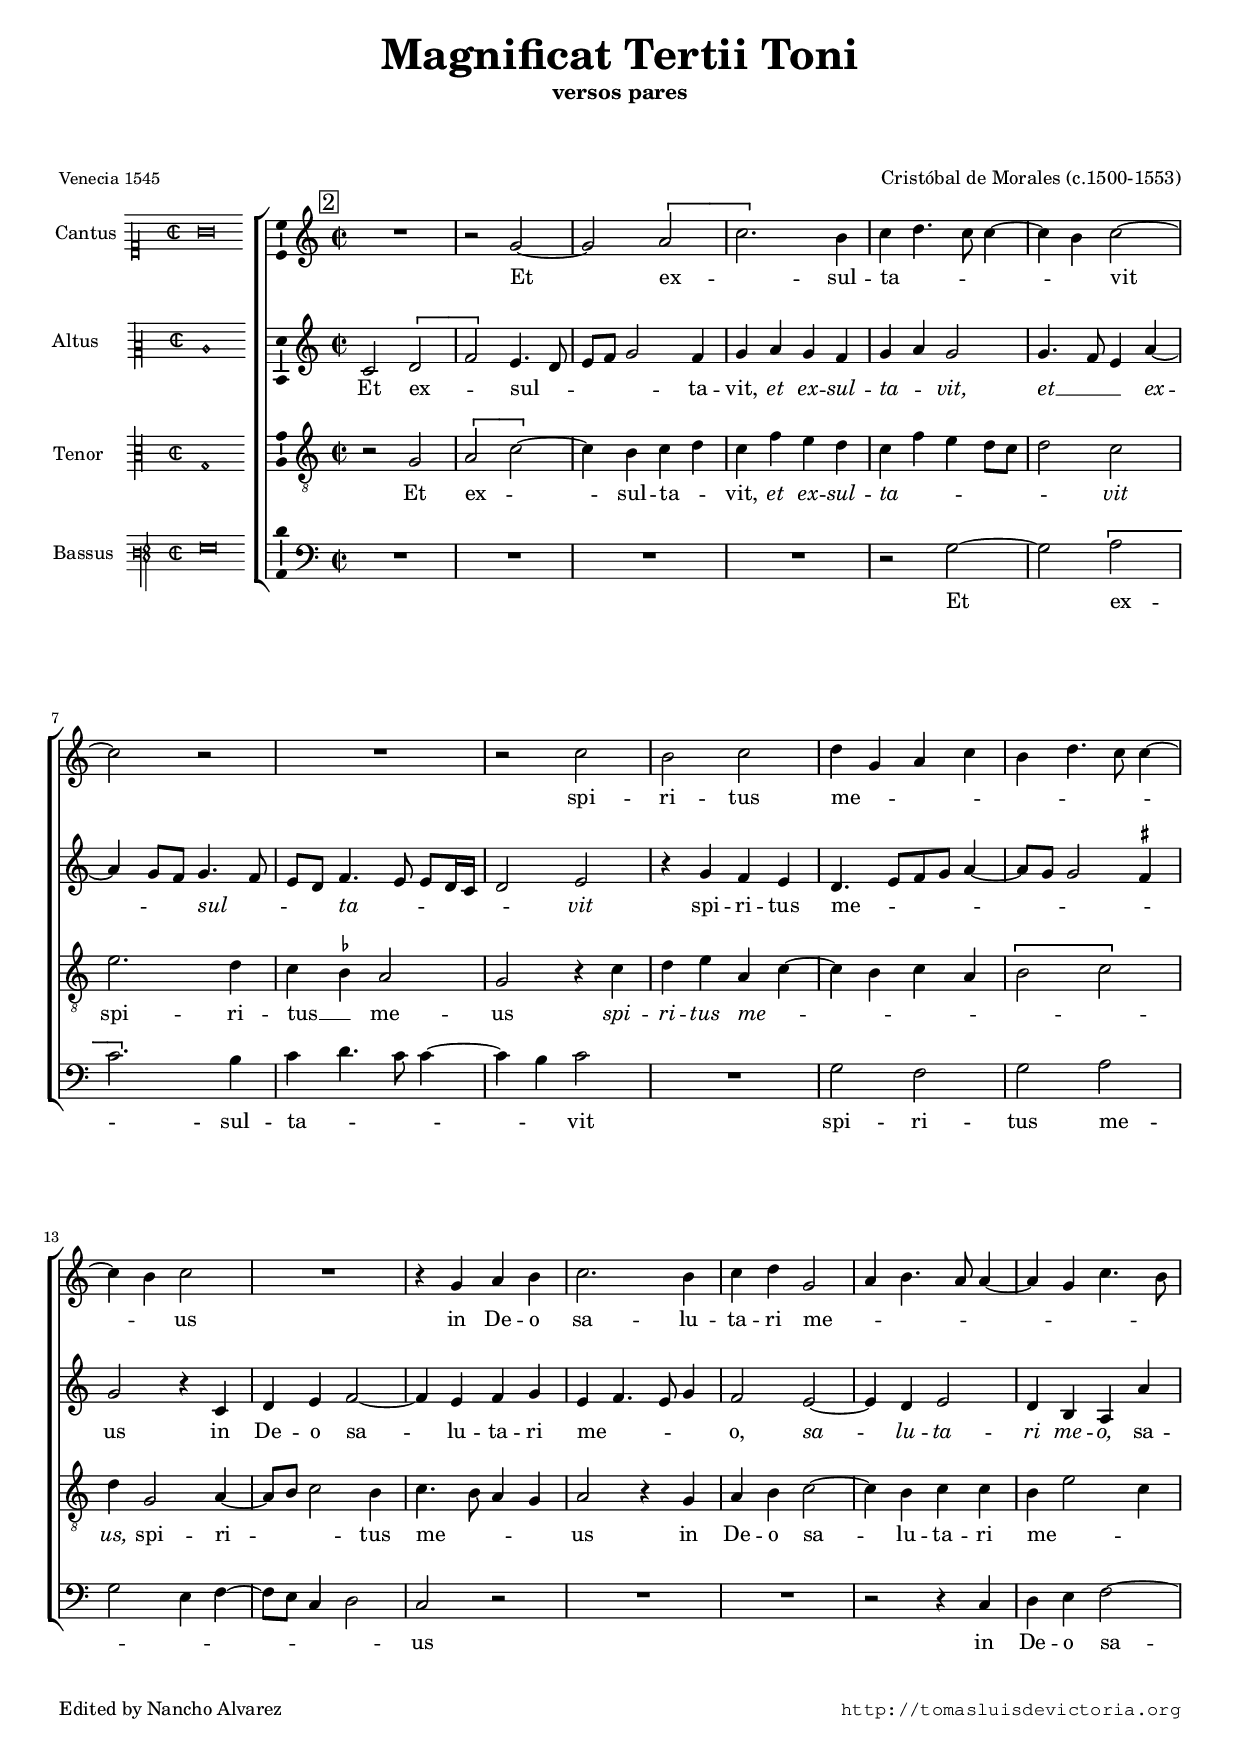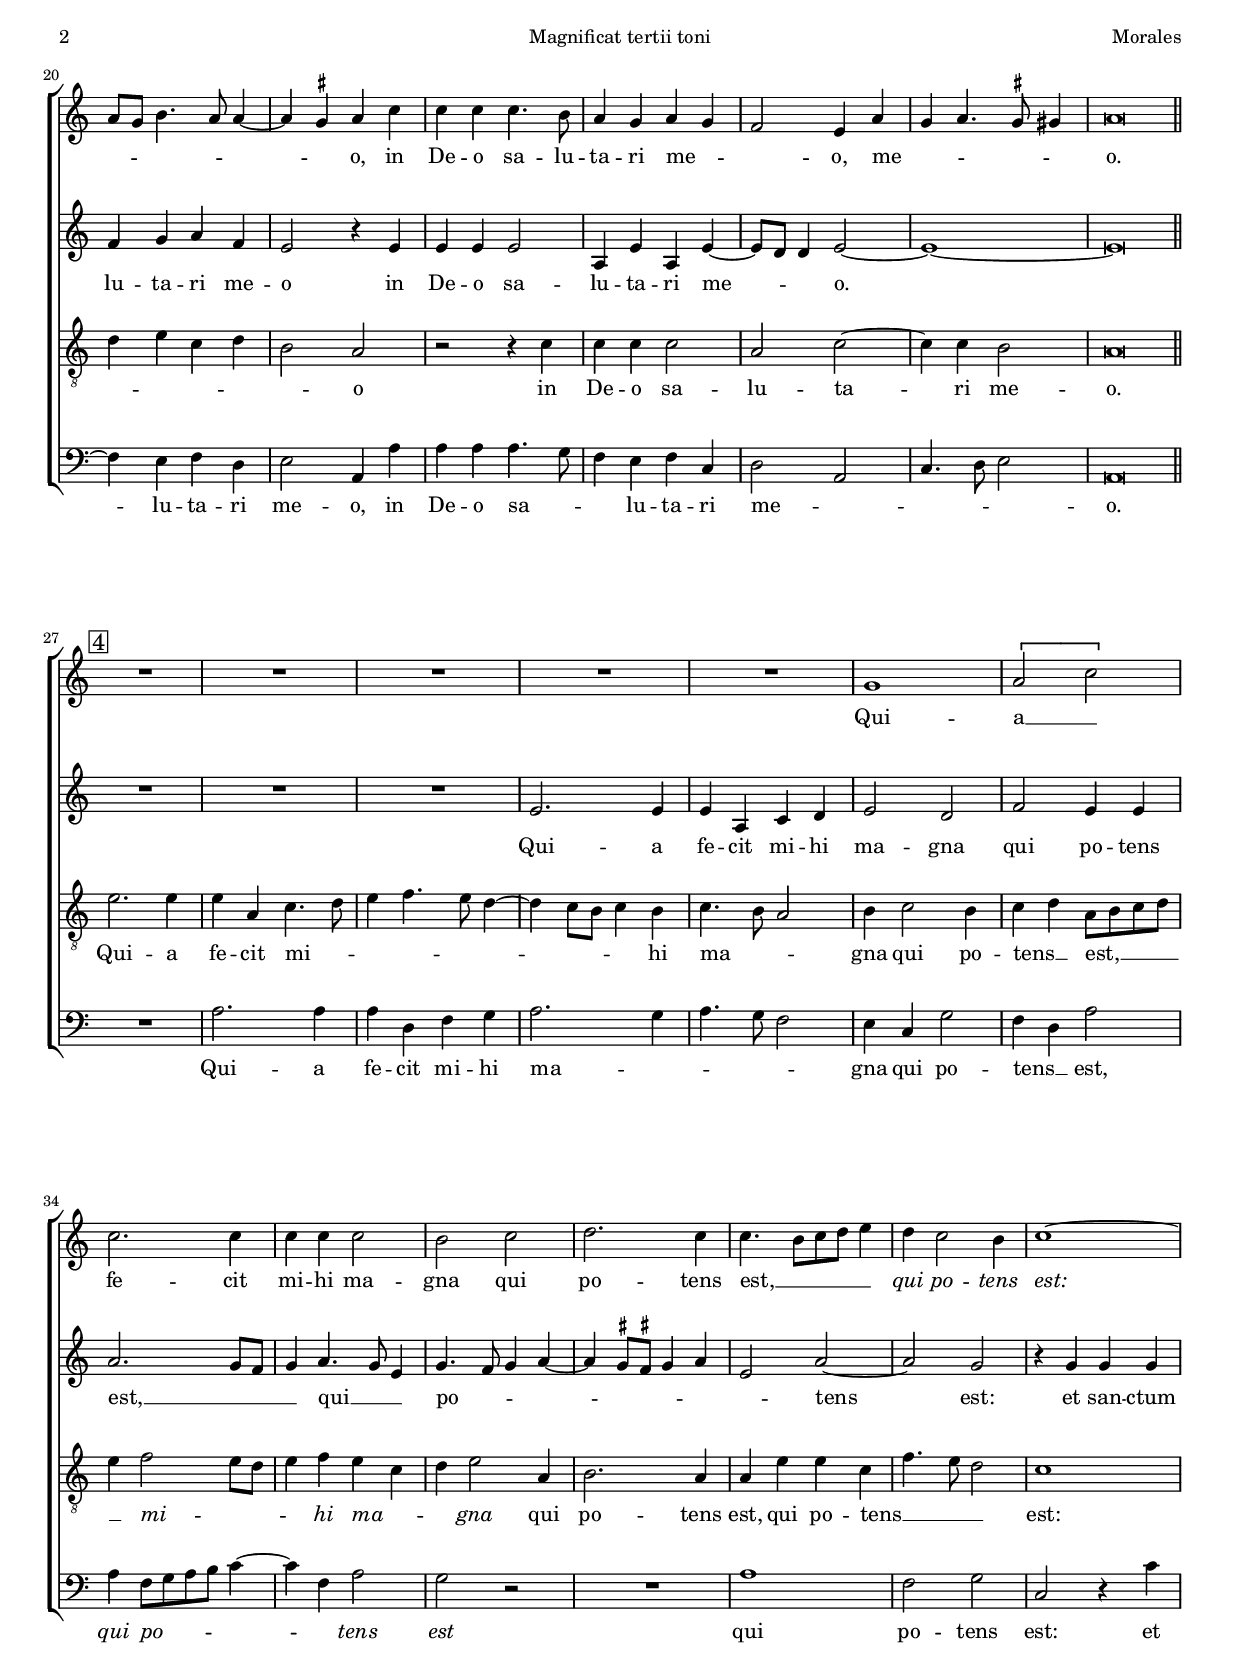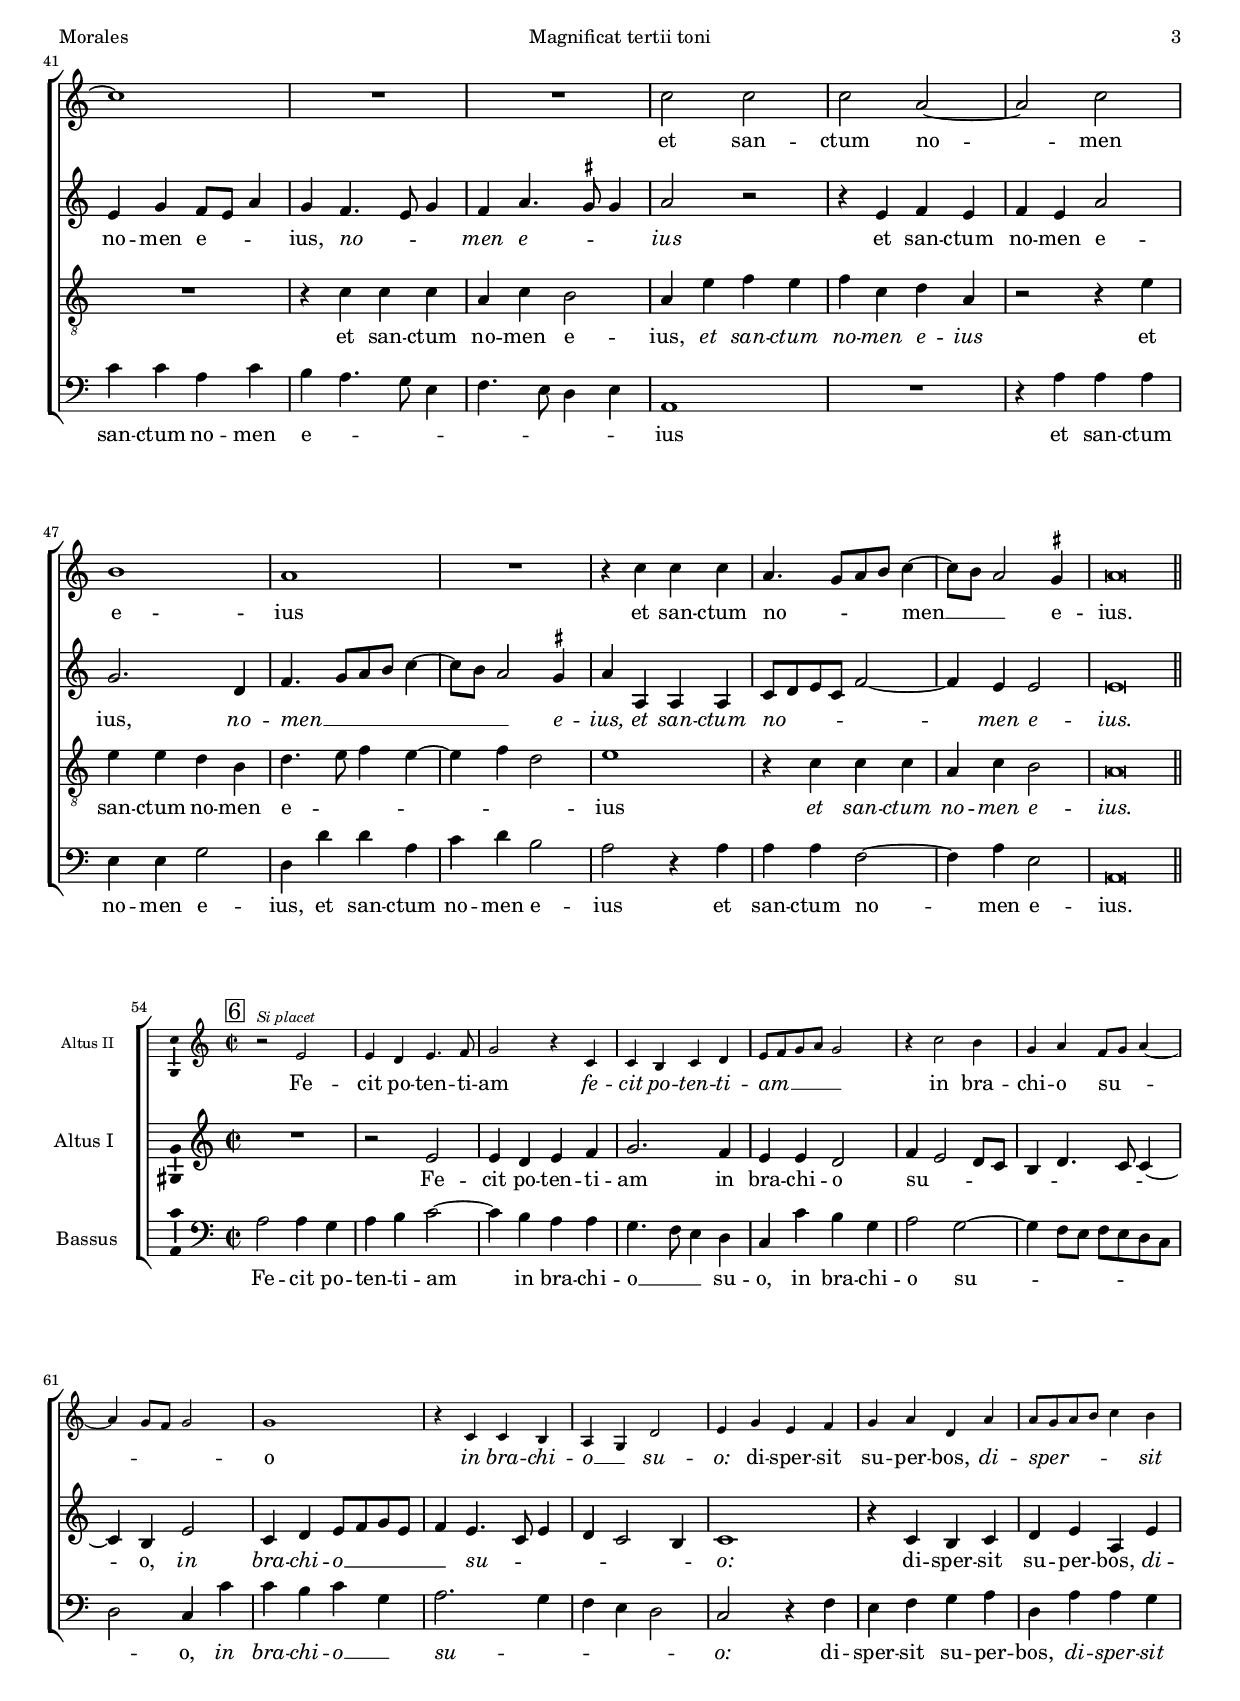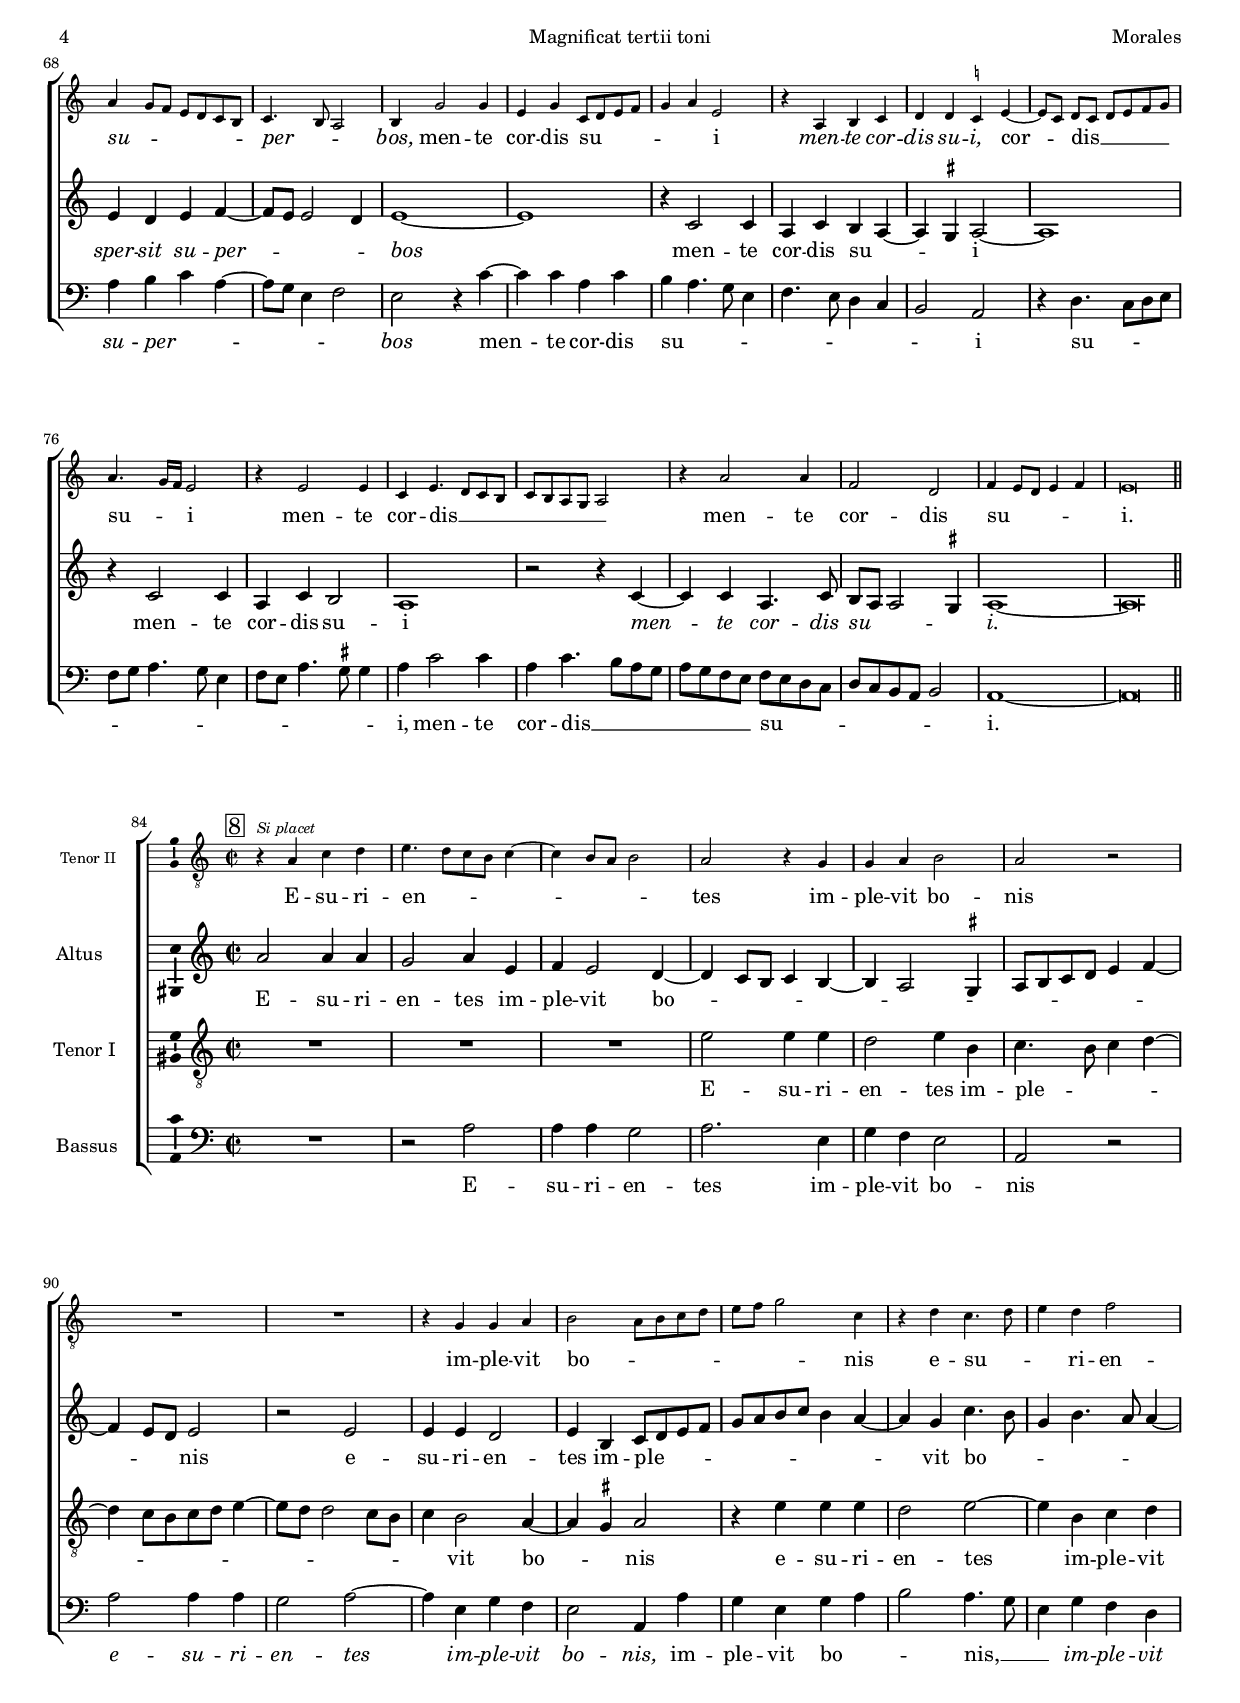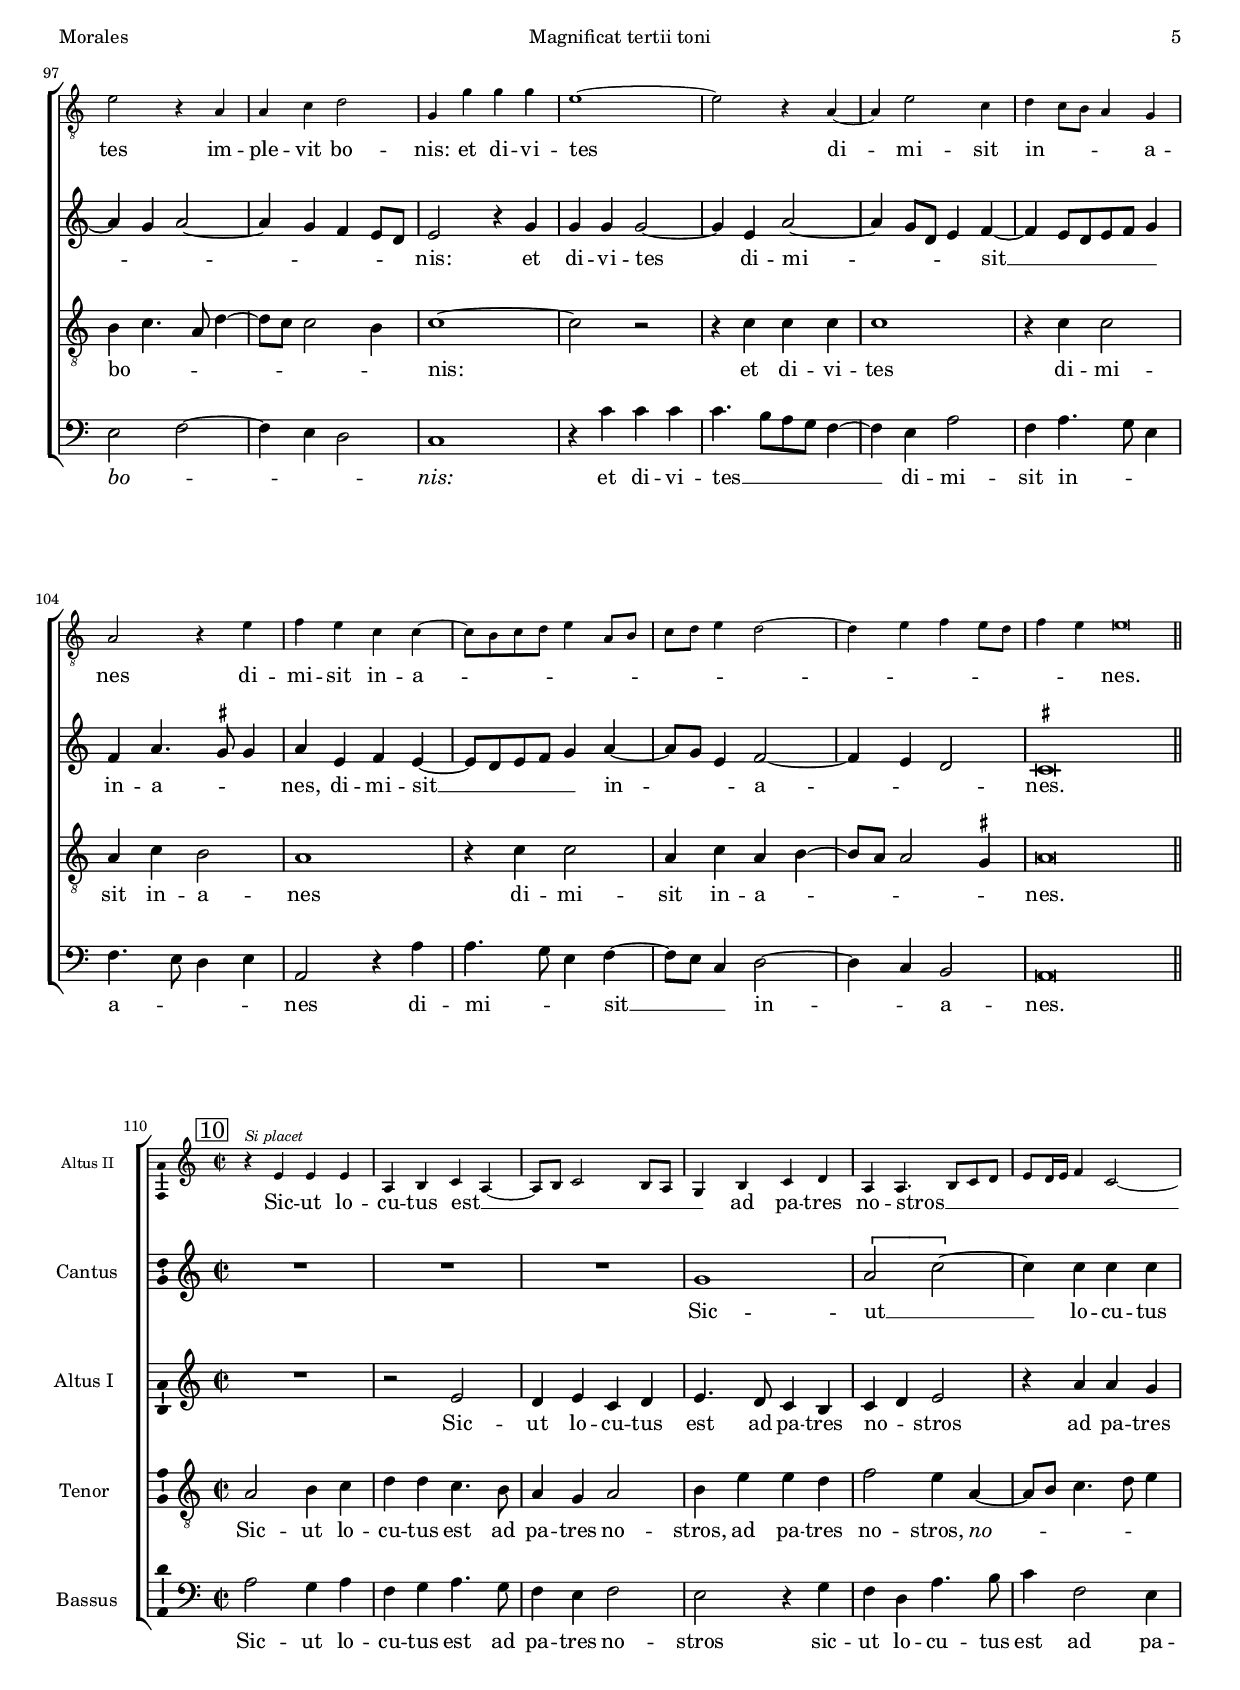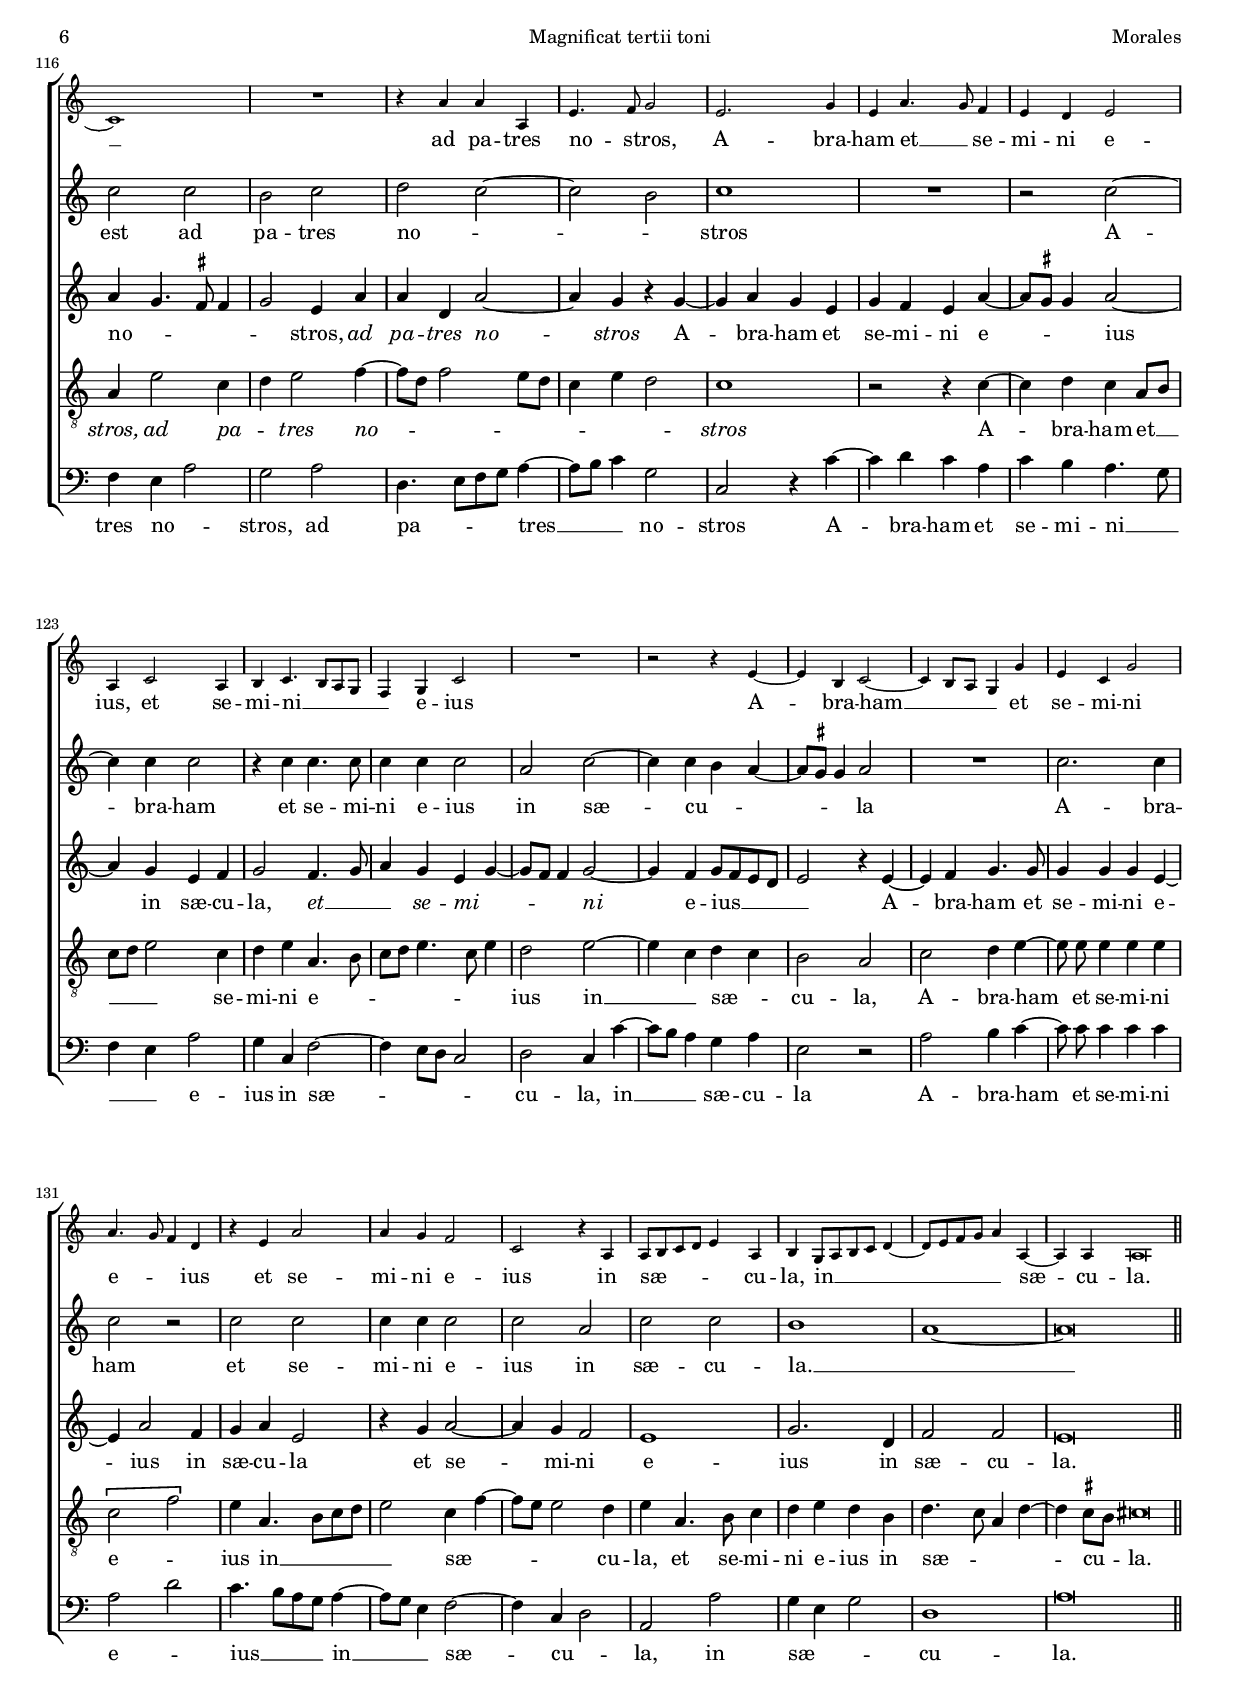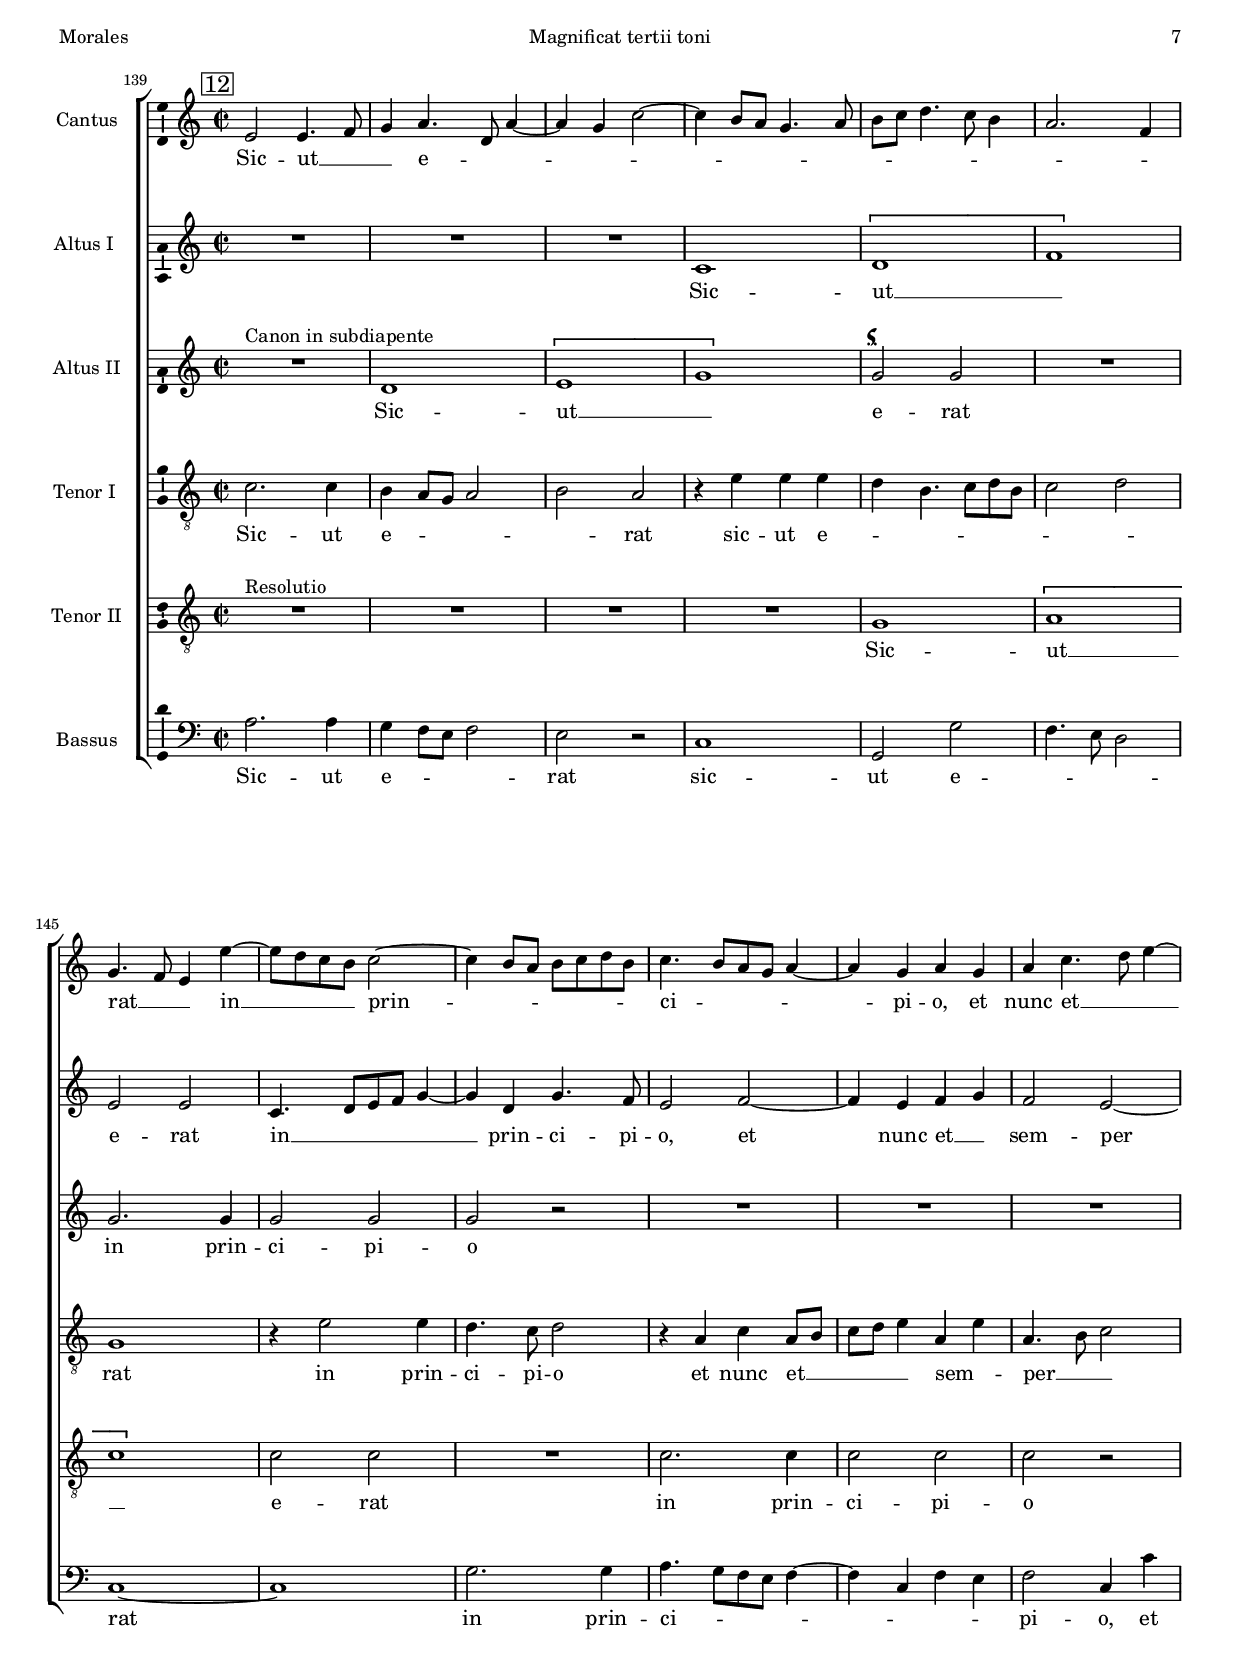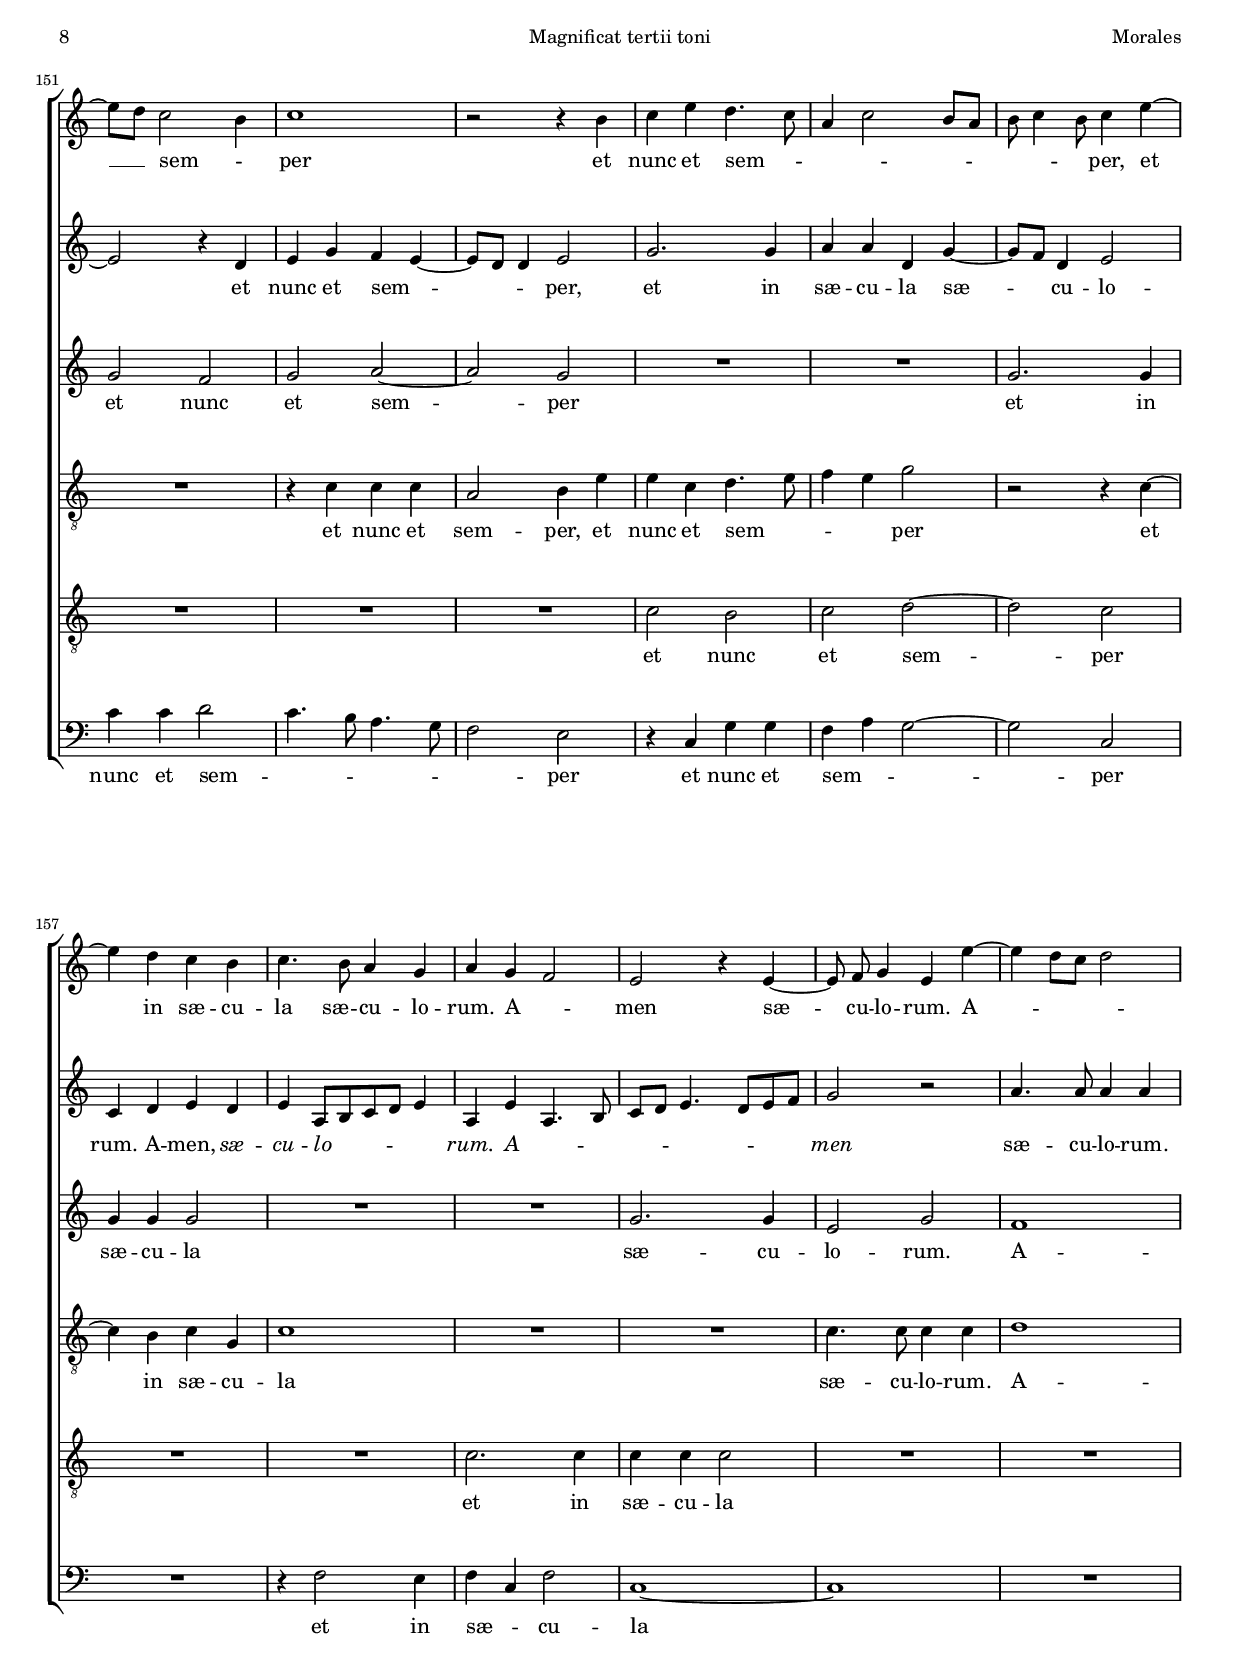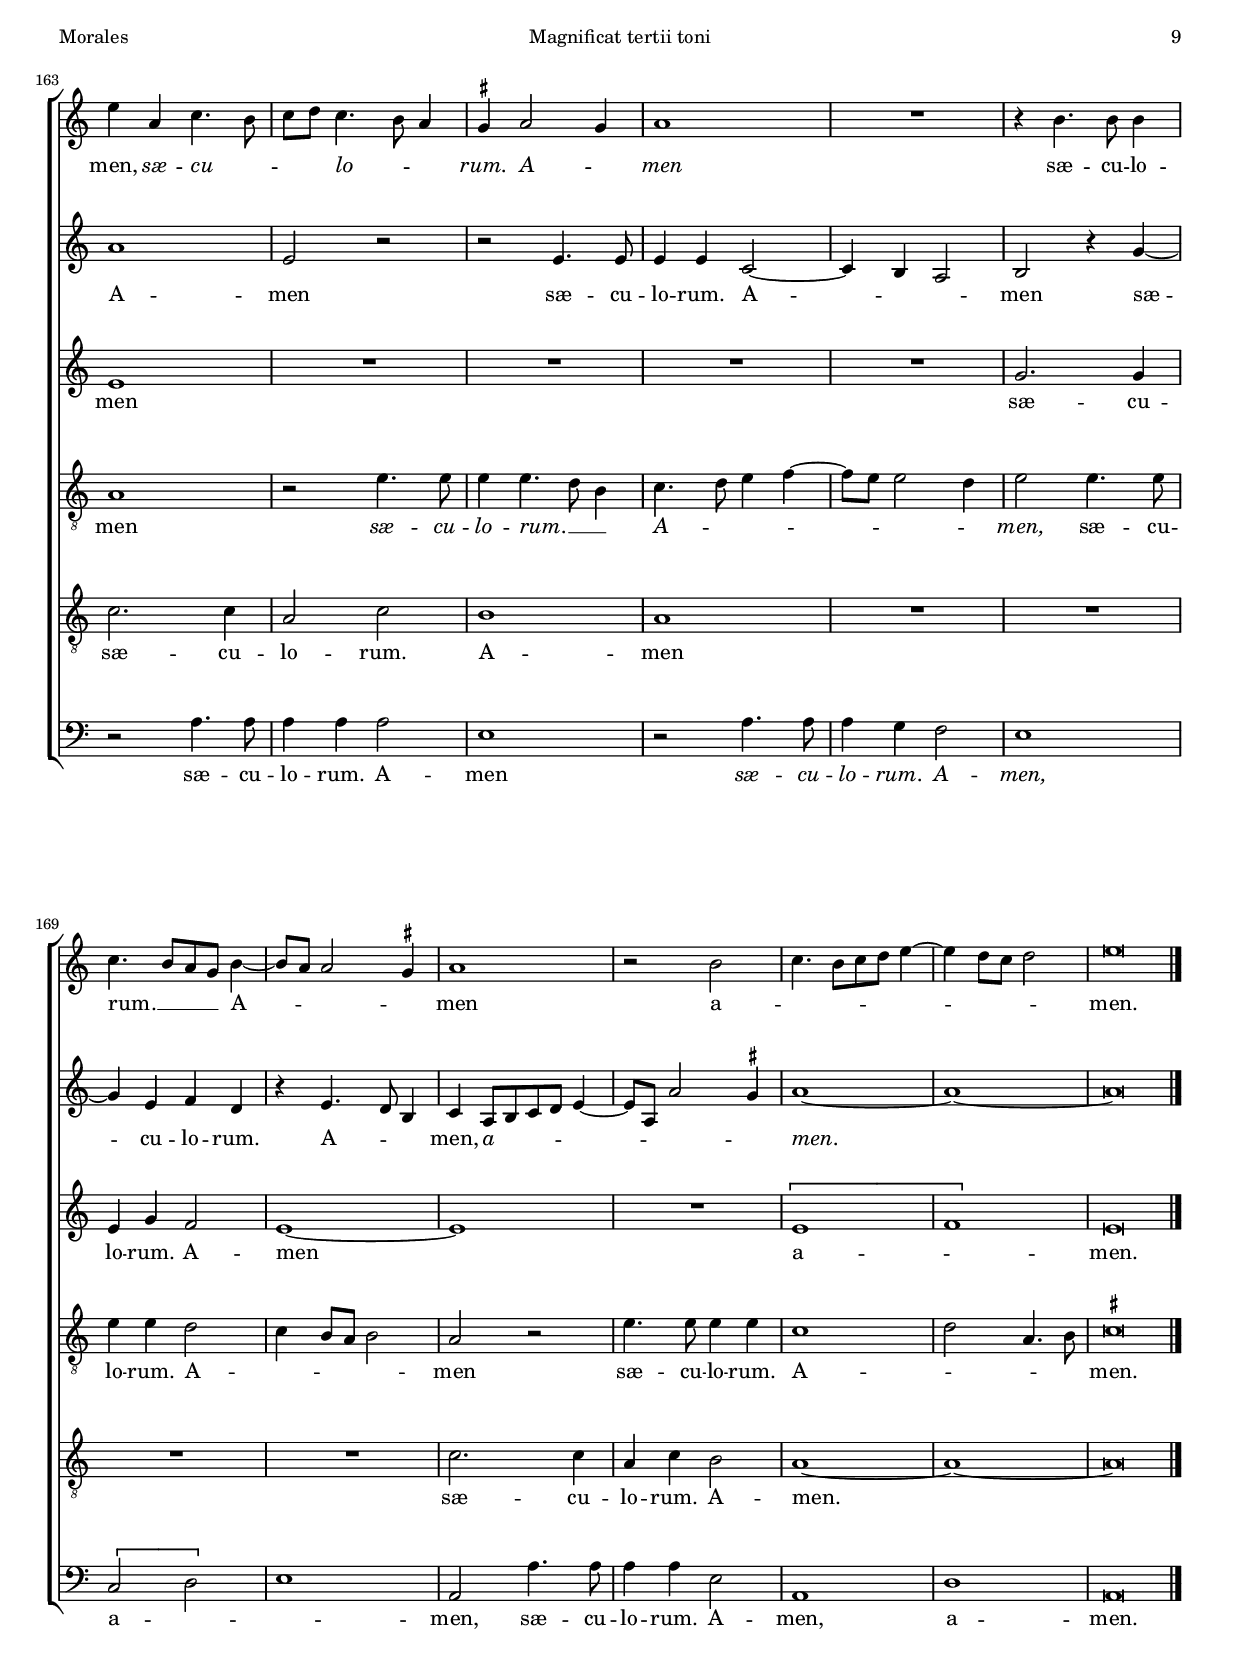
\version "2.18.0"

#(set-default-paper-size "a4")
#(set-global-staff-size 16.4)
#(ly:set-option 'point-and-click #f)
%mobile -s14.5 -i3.2 -ball

italicas=\override LyricText.font-shape = #'italic
rectas=\override LyricText.font-shape = #'upright
ss=\once \set suggestAccidentals = ##t
incipitwidth = 20
mt=#(define-music-function (parser location offset) (number?) ; move lyric text
      #{ \once \override LyricText.X-offset = -$offset #})

htitle="Magnificat tertii toni"
hcomposer="Morales"

\header {
	title=\markup{\fontsize #3 "Magnificat Tertii Toni"}
	subtitle="versos pares"
	subsubtitle=\markup{\null \vspace #2 }
	composer="Cristóbal de Morales (c.1500-1553)"
        pdfauthor=\composer
	%opus="(-)"
	poet=\markup{\smaller "Venecia 1545"} % hay muchas más ediciones
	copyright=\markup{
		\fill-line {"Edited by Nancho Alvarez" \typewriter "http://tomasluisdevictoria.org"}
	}
%	tagline=""
}

global={\key c \major \time 2/2 
	\mark \markup{\box 2} \skip 1*26 \bar "||" \break
	\mark \markup{\box 4} \skip 1*27 \bar "||" 
}


cantus=\relative c''{
	R1
	r2 g ~
	g \[a
	c2.\] b4
	c4 d4. c8 c4 ~
	c b c2 ~
	c r
	R1
	r2 c
	b c
	d4 g, a c
	b d4. c8 c4 ~
	c b c2
	R1
	r4 g a b
	c2. b4
	c d g,2
	a4 b4. a8 a4 ~
	a g c4. b8
	a g b4. a8 a4 ~
	a4 \ss gis4 a c
	c c c4. b8
	a4 g a g
	f2 e4 a
	g a4. \ss gis8 gis!4
	a\breve*1/2
	R1*5
	g1
	\[a2 c\]
	c2. c4
	c c c2
	b c
	d2. c4
	c4. b8[ c d] e4
	d c2 b4
	c1 ~
	c
	R1*2
	c2 c
	c a ~
	a c
	b1
	a
	R1
	r4 c c c
	a4. g8[ a b] c4 ~
	c8 b a2 \ss gis4
	a\breve*1/2
}

altus=\relative c'{
	c2 \[d
	f\] e4. d8
	e f g2 f4
	g a g f
	g a g2
	g4. f8 e4 a ~
	a g8 f g4. f8
	e d f4. e8 e[ d16 c]
	d2 e
	r4 g f e
	d4. e8[ f g] a4 ~
	a8 g g2 \ss fis4
	g2 r4 c,
	d e f2 ~
	f4 e f g
	e f4. e8 g4
	f2 e ~
	e4 d e2
	d4 b a a'
	f g a f
	e2 r4 e
	e e e2
	a,4 e' a, e' ~
	e8 d d4 e2 ~
	e1 ~
	e\breve*1/2
	R1*3
	e2. e4
	e a, c d
	e2 d
	f2 e4 e
	a2. g8 f
	g4 a4. g8 e4
	g4. f8 g4 a ~
	a \ss gis8 \ss fis gis4 a
	e2 a ~
	a g
	r4 g g g
	e g f8 e a4
	g f4. e8 g4
	f4 a4. \ss gis8 gis4
	a2 r
	r4 e f e
	f e a2
	g2. d4
	f4. g8[ a b] c4 ~
	c8 b a2 \ss gis4
	a4 a, a a
	c8 d e c f2 ~
	f4 e e2
	e\breve*1/2
}

tenor=\relative c'{
	r2 g
	\[a c ~ \]
	c4 b c d
	c f e d
	c f e d8 c
	d2 c
	e2. d4
	c \ss bes a2
	g2 r4 c
	d e a, c ~
	c b c a
	\[b2 c\]
	d4 g,2 a4 ~
	a8 b c2 b4
	c4. b8 a4 g
	a2 r4 g
	a b c2 ~
	c4 b c c
	b e2 c4
	d e c d
	b2 a
	r2 r4 c
	c c c2
	a c ~
	c4 c b2
	a\breve*1/2
	e'2. e4
	e a, c4. d8
	e4 f4. e8 d4 ~
	d c8 b c4 b
	c4. b8 a2
	b4 c2 b4
	c d a8 b c d
	e4 f2 e8 d
	e4 f e c
	d e2 a,4
	b2. a4
	a e' e c
	f4. e8 d2
	c1
	R1
	r4 c c c
	a c b2
	a4 e' f e
	f c d a
	r2 r4 e'
	e e d b
	d4. e8 f4 e ~
	e f d2
	e1
	r4 c c c
	a c b2
	a\breve*1/2
}

bassus=\relative c'{
	R1*4
	r2 g ~
	g \[a
	c2.\] b4
	c d4. c8 c4 ~
	c b c2
	R1
	g2 f
	g a
	g e4 f ~
	f8 e c4 d2
	c2 r
	R1*2
	r2 r4 c
	d e f2 ~
	f4 e f d
	e2 a,4 a'
	a a a4. g8
	f4 e f c
	d2 a
	c4. d8 e2
	a,\breve*1/2
	R1
	a'2. a4
	a d, f g
	a2. g4
	a4. g8 f2
	e4 c g'2
	f4 d a'2
	a4 f8[ g a b] c4 ~
	c f, a2
	g r
	R1
	a1
	f2 g
	c, r4 c'
	c c a c
	b a4. g8 e4
	f4. e8 d4 e
	a,1
	R1
	r4 a' a a
	e e g2
	d4 d' d a
	c d b2
	a r4 a
	a a f2 ~
	f4 a e2
	a,\breve*1/2
}

textocantus=\lyricmode{
Et ex -- _ sul -- ta -- _ _ _ _ vit
spi -- ri -- tus me -- _ _ _ _ _ _ _ _ us
in De -- o sa -- lu -- ta -- ri me -- _ _ _ _ _ _ _ _ _ _ _ _ _ o,
in De -- o sa -- lu -- ta -- ri me -- _ _ o,
me -- _ _ _ _ o.
Qui -- a __ _ fe -- cit mi -- hi ma -- gna
qui po -- tens est, __ _ _ _ _ 
\italicas
qui po -- tens est:
\rectas
et san -- ctum no -- men e -- ius
et san -- ctum no -- _ _ _ men __ _ _ e -- ius.
}

textoaltus=\lyricmode{
Et ex -- _ sul -- _ _ _ _ ta -- vit,
\italicas
et ex -- sul -- ta -- _ vit,
et __ _ _ ex -- _ _ sul -- _ _ _ ta -- _ _ _ _ _ vit
\rectas
spi -- ri -- tus me -- _ _ _ _ _ _ _ us
in De -- o sa -- lu -- ta -- ri me -- _ _ _ o,
\italicas
sa -- lu -- ta -- ri me -- o,
\rectas
sa -- lu -- ta -- ri me -- o
in De -- o sa -- lu -- ta -- ri me -- _ _ o.
Qui -- a fe -- cit mi -- hi ma -- gna
qui po -- tens est, __ _ _ _ 
qui __ _ _ po -- _ _ _ _ _ _ _ _ tens est:
et san -- ctum no -- men e -- _ _ ius,
\italicas
no -- _ _ men e -- _ _ ius
\rectas
et san -- ctum no -- men e -- ius,
\italicas
no -- men __ _ _ _ _ _ _ e -- ius,
et san -- ctum no -- _ _ _ _ men e -- ius.
}

textotenor=\lyricmode{
Et ex -- _ sul -- ta -- _ vit,
\italicas
et ex -- sul -- ta -- _ _ _ _ _ vit
\rectas
spi -- ri -- tus __ _ me -- us
\italicas
spi -- ri -- tus me -- _ _ _ _ _ _ us,
\rectas
spi -- ri -- _ _ tus me -- _ _ _ us
in De -- o sa -- lu -- ta -- ri me -- _ _ _ _ _ _ _ o
in De -- o sa -- lu -- ta -- ri me -- o.
Qui -- a fe -- cit mi -- _ _ _ _ _ _ _ _ hi ma -- _ _ gna 
qui po -- tens __ _ est, __ _ _ _ _ 
\italicas
mi -- _ _ _ hi ma -- _ _ gna
\rectas
qui po -- tens est,
qui po -- tens __ _ _ _ est:
et san -- ctum no -- men e -- ius,
\italicas
et san -- ctum no -- men e -- ius
\rectas
et san -- ctum no -- men e -- _ _ _ _ _ ius
\italicas
et san -- ctum no -- men e -- ius.
}

textobassus=\lyricmode{
Et ex -- _ sul -- ta -- _ _ _ _ vit
spi -- ri -- tus me -- _ _ _ _ _ _ us
in De -- o sa -- lu -- ta -- ri me -- o,
in De -- o sa -- _ _ lu -- ta -- ri me -- _ _ _ _ o.
Qui -- a fe -- cit mi -- hi ma -- _ _ _ _ gna
qui po -- tens __ _ est,
\italicas
qui po -- _ _ _ _ _ tens est
\rectas
qui po -- tens est:
et san -- ctum no -- men e -- _ _ _ _ _ _ _ ius
et san -- ctum no -- men e -- ius,
et san -- ctum no -- men e -- ius
et san -- ctum no -- men e -- ius.
}

incipitcantus=\markup{
	\score{
		{ 
		\set Staff.instrumentName="Cantus "
		\override NoteHead.style = #'neomensural
		\override Rest.style = #'neomensural
		\override Staff.TimeSignature.style = #'neomensural
		\cadenzaOn 
		\clef "petrucci-c1"
		\key c \major
		\time 2/2
		g'\breve
		} 
	\layout {
		\context {\Voice
			\remove Ligature_bracket_engraver
			\consists Mensural_ligature_engraver
		}
		line-width=\incipitwidth
		indent = 0
	}
	}
}


incipitaltus=\markup{
	\score{
		{ 
		\set Staff.instrumentName="Altus     "
		\override NoteHead.style = #'neomensural
		\override Rest.style = #'neomensural
		\override Staff.TimeSignature.style = #'neomensural
		\cadenzaOn 
		\clef "petrucci-c2"
		\key c \major
		\time 2/2
		c'1
		} 
	\layout {
		\context {\Voice
			\remove Ligature_bracket_engraver
			\consists Mensural_ligature_engraver
		}
		line-width=\incipitwidth
		indent = 0
	}
	}
}

incipittenor=\markup{
	\score{
		{ 
		\set Staff.instrumentName="Tenor    "
		\override NoteHead.style = #'neomensural 
		\override Rest.style = #'neomensural
		\override Staff.TimeSignature.style = #'neomensural
		\cadenzaOn 
		\clef "petrucci-c3"
		\key c \major
		\time 2/2
		g1
		} 
	\layout {
		\context {\Voice
			\remove Ligature_bracket_engraver
			\consists Mensural_ligature_engraver
		}
		line-width=\incipitwidth
		indent=0
	}
	}
}

incipitbassus=\markup{
	\score{
		{ 
		\set Staff.instrumentName="Bassus  "
		\override NoteHead.style = #'neomensural 
		\override Rest.style = #'neomensural
		\override Staff.TimeSignature.style = #'neomensural
		\cadenzaOn 
		\clef "petrucci-f3"
		\key c \major
		\time 2/2
		g\breve
		} 
	\layout {
		\context {\Voice
			\remove Ligature_bracket_engraver
			\consists Mensural_ligature_engraver
		}
		line-width=\incipitwidth
		indent=0
	}
	}
}



\score {\transpose c' c'{
\new ChoirStaff<<

	\new Staff <<\global
	\new Voice="v1" {
		\set Staff.instrumentName=\incipitcantus
		\clef "treble"
		\cantus }
	\new Lyrics \lyricsto "v1" {\textocantus }
	>>

	\new Staff <<\global
	\new Voice="v2" {
		\set Staff.instrumentName=\incipitaltus
		\clef "treble"
		\altus }
	\new Lyrics \lyricsto "v2" {\textoaltus }
	>>
	
	\new Staff <<\global
	\new Voice="v3" {
		\set Staff.instrumentName=\incipittenor
		\clef "G_8"
		\tenor }
	\new Lyrics \lyricsto "v3" {\textotenor }
	>>

	\new Staff <<\global
	\new Voice="v4" {
		\set Staff.instrumentName=\incipitbassus
		\clef "bass"
		\bassus }
	\new Lyrics \lyricsto "v4" {\textobassus }
	>>
	
>>

	}%transpose

\layout{ 
	\context {\Lyrics 
		\override VerticalAxisGroup.minimum-Y-extent = #'(-0.0 . 0.0) 
		\override LyricText.font-size = #1.2
		\override LyricHyphen.minimum-distance = #0.51
	}
	\context {\Score 
		\override BarNumber.padding = #2 
	}
	\context {\Voice 
		%melismaBusyProperties = #'() 
	}
	%\context { \Staff \RemoveEmptyStaves }
	\context {\Staff 
		\override VerticalAxisGroup.staff-staff-spacing =
			#'((basic-distance . 11) (minimum-distance . 0) (padding . 1))
		\consists Ambitus_engraver 
		\override LigatureBracket.padding = #1
	}
}

%\midi {}

}


global={\key c \major \time 2/2 
        \override Score.RehearsalMark.X-offset = #9.5
	\mark \markup{\box 6} \skip 1*30 \bar "||"
}


cantus=\relative c'{
	\set Score.currentBarNumber = #54 \bar ""
	s4*0^\markup{\italic "Si placet"}
	r2 e
	e4 d e4. f8
	g2 r4 c,
	c b c d
	e8 f g a g2
	r4 c2 b4
	g a f8 g a4 ~
	a4 g8 f g2
	g1
	r4 c, c b
	a g d'2
	e4 g e f
	g a d, a'
	a8 g a b c4 b
	a g8 f e d c b
	c4. b8 a2
	b4 g'2 g4
	e4 g c,8 d e f
	g4 a e2
	r4 a, b c
	d d \ss c! e ~ %! de verdad cis en el original?
	e8[ c8] d[ c] d[ e f g]
	a4. g16 f e2
	r4 e2 e4
	c4 e4. d8 c b
	c b a g a2
	r4 a'2 a4
	f2 d
	f4 e8 d e4 f
	e\breve*1/2
}

altus=\relative c'{
	R1
	r2 e
	e4 d e f
	g2. f4
	e e d2
	f4 e2 d8 c
	b4 d4. c8 c4 ~
	c b e2
	c4 d e8 f g e
	f4 e4. c8 e4
	d c2 b4
	c1
	r4 c b c
	d e a, e'
	e d e f ~
	f8 e e2 d4
	e1 ~
	e
	r4 c2 c4
	a4 c b a ~
	a \ss gis a2 ~
	a1
	r4 c2 c4
	a c b2
	a1
	r2 r4 c ~
	c c a4. c8
	b a a2 \ss gis4
	a1 ~
	a\breve*1/2
}

bassus=\relative c'{
	a2 a4 g 
	a b c2 ~
	c4 b a a
	g4. f8 e4 d
	c4 c' b g
	a2 g ~
	g4 f8 e f e d c
	d2 c4 c'
	c b c g
	a2. g4
	f4 e d2
	c r4 f
	e f g a
	d, a' a g
	a b c a ~
	a8 g e4 f2
	e r4 c' ~
	c c a c
	b4 a4. g8 e4
	f4. e8 d4 c
	b2 a
	r4 d4. c8 d e
	f g a4. g8 e4 
	f8 e a4. \ss gis8 gis4
	a4 c2 c4
	a c4. b8 a g
	a g f e f e d c
	d c b a b2
	a1 ~
	a\breve*1/2
}

textocantus=\lyricmode{
Fe -- cit po -- ten -- ti -- am
\italicas
fe -- cit po -- ten -- ti -- am __ _ _ _ _ 
\rectas
in bra -- chi -- o su -- _ _ _ _ _ o
\italicas
in bra -- chi -- o __ _ su -- o:
\rectas
di -- sper -- sit su -- per -- bos,
\italicas
di -- sper -- _ _ _ _ sit su -- _ _ _ _ _ _ per -- _ _ bos,
\rectas
men -- te cor -- dis su -- _ _ _ _ _ i
\italicas
men -- te cor -- dis su -- i,
\rectas
cor -- _ dis __ _ _ _ _ _ su -- _ _ i
men -- te cor -- dis __ _ _ _ _ _ _ _ _ 
men -- te cor -- dis su -- _ _ _ _ i.
}

textoaltus=\lyricmode{
Fe -- cit po -- ten -- ti -- am in bra -- chi -- o su -- _ _ _ _ _ _ _ o,
\italicas
in bra -- chi -- o __ _ _ _ _ su -- _ _ _ _ _ o:
\rectas
di -- sper -- sit su -- per -- bos,
\italicas
di -- sper -- sit su -- per -- _ _ _ bos
\rectas
men -- te cor -- dis su -- _ _ i
men -- te cor -- dis su -- i
\italicas
men -- te cor -- dis su -- _ _ _ i.
}

textobassus=\lyricmode{
Fe -- cit po -- ten -- ti -- am in bra -- chi -- o __ _ _ su -- o,
in bra -- chi -- o su -- _ _ _ _ _ _ _ o,
\italicas
in bra -- chi -- o __ _ su -- _ _ _ _ o:
\rectas
di -- sper -- sit su -- per -- bos,
\italicas
di -- sper -- sit su -- per -- _ _ _ _ _ bos
\rectas
men -- te cor -- dis su -- _ _ _ _ _ _ _ _ i
su -- _ _ _ _ _ _ _ _ _ _ _ _ _ i,
men -- te cor -- dis __ _ _ _ _ _ _ _ su -- _ _ _ _ _ _ _ _ i.
}


\score {\transpose c' c'{
\new ChoirStaff<<

	\new Staff \with{
		fontSize = #-2
		\override StaffSymbol.staff-space = #(magstep -2)
		\override StaffSymbol.thickness = #(magstep -2)       
	}
	<<\global
	\new Voice="v1" {
		\set Staff.instrumentName="Altus II "
		\clef "treble"
		\cantus }
	\new Lyrics \lyricsto "v1" {\textocantus }
	>>

	\new Staff <<\global
	\new Voice="v2" {
		\set Staff.instrumentName="Altus I  "
		\clef "treble"
		\altus }
	\new Lyrics \lyricsto "v2" {\textoaltus }
	>>
	
	\new Staff <<\global
	\new Voice="v4" {
		\set Staff.instrumentName="Bassus "
		\clef "bass"
		\bassus }
	\new Lyrics \lyricsto "v4" {\textobassus }
	>>
	
>>

	}%transpose

\layout{ 
	indent = 1.5\cm
	\context {\Lyrics 
		\override VerticalAxisGroup.minimum-Y-extent = #'(-0.0 . 0.0) 
		\override LyricText.font-size = #1.2
		\override LyricHyphen.minimum-distance = #0.51
	}
	\context {\Score 
		\override BarNumber.padding = #2 
	}
	\context {\Voice 
		%melismaBusyProperties = #'() 
	}
	%\context { \Staff \RemoveEmptyStaves }
	\context {\Staff 
		\override VerticalAxisGroup.staff-staff-spacing =
			#'((basic-distance . 11) (minimum-distance . 0) (padding . 1))
		\consists Ambitus_engraver 
		\override LigatureBracket.padding = #1
	}
}

%\midi {}

}


global={\key c \major \time 2/2 
        \override Score.RehearsalMark.X-offset = #9.5
        \mark \markup{\box 8} \skip 1*26 \bar "||"
}


cantus=\relative c'{
	\set Score.currentBarNumber = #84 \bar ""
	s4*0^\markup{\italic "Si placet"}
	r4 a c d
	e4. d8[ c b] c4 ~
	c b8 a b2
	a r4 g
	g a b2
	a2 r
	R1*2
	r4 g g a
	b2 a8 b c d
	e f g2 c,4
	r4 d c4. d8
	e4 d f2
	e r4 a,
	a c d2
	g,4 g' g g
	e1 ~
	e2 r4 a, ~
	a e'2 c4
	d c8 b a4 g
	a2 r4 e'
	f e c c ~
	c8 b c d e4 a,8 b
	c d e4 d2 ~
	d4 e f e8 d 
	f4 e e\breve*1/4
}

altus=\relative c''{
	a2 a4 a
	g2 a4 e
	f e2 d4 ~
	d c8 b c4 b ~
	b a2 \ss gis4
	a8 b c d e4 f ~
	f e8 d e2
	r e
	e4 e d2
	e4 b c8 d e f
	g a b c b4 a ~
	a g c4. b8
	g4 b4. a8 a4 ~
	a g a2 ~
	a4 g f e8 d
	e2 r4 g
	g g g2 ~
	g4 e a2 ~
	a4 g8 d e4 f ~
	f e8[ d e f] g4
	f4 a4. \ss gis8 gis4
	a4 e f e ~
	e8 d e f g4 a ~
	a8 g e4 f2 ~
	f4 e d2
	\ss cis\breve*1/2
}

tenor=\relative c'{
	R1*3
	e2 e4 e
	d2 e4 b
	c4. b8 c4 d ~
	d c8[ b c d] e4 ~
	e8 d d2 c8 b
	c4 b2 a4 ~
	a \ss gis a2
	r4 e' e e
	d2 e ~
	e4 b c d
	b c4. a8 d4 ~
	d8 c c2 b4
	c1 ~
	c2 r
	r4 c c c
	c1
	r4 c c2
	a4 c b2
	a1
	r4 c c2
	a4 c a b ~
	b8 a a2 \ss gis4
	a\breve*1/2
}

bassus=\relative c'{
	R1
	r2 a
	a4 a g2
	a2. e4
	g f e2
	a, r
	a' a4 a
	g2 a ~
	a4 e g f
	e2 a,4 a'
	g e g a
	b2 a4. g8
	e4 g f d
	e2 f ~
	f4 e d2
	c1
	r4 c' c c
	c4. b8[ a g] f4 ~
	f e a2
	f4 a4. g8 e4
	f4. e8 d4 e
	a,2 r4 a'
	a4. g8 e4 f ~
	f8 e c4 d2 ~
	d4 c b2
	a\breve*1/2
}

textocantus=\lyricmode{
E -- su -- ri -- en -- _ _ _ _ _ _ _ tes
im -- ple -- vit bo -- nis
im -- ple -- vit bo -- _ _ _ _ _ _ _ nis
e -- su -- _ _ ri -- en -- tes
im -- ple -- vit bo -- nis:
et di -- vi -- tes
di -- mi -- sit in -- _ _ _ a -- nes
di -- mi -- sit in -- a -- _ _ _ _ _ _ _ _ _ _ _ _ _ _ _ _ nes.
}

textoaltus=\lyricmode{
E -- su -- ri -- en -- tes im -- ple -- vit
bo -- _ _ _ _ _ _ _ _ _ _ _ _ _ _ nis
e -- su -- ri -- en -- tes im -- ple -- _ _ _ _ _ _ _ _ _ vit
bo -- _ _ _ _ _ _ _ _ _ _ _ nis:
et di -- vi -- tes di -- mi -- _ _ _ sit __ _ _ _ _ _ in -- a -- _ _ nes,
di -- mi -- sit __ _ _ _ _ in -- _ _ a -- _ _ nes.
}

textotenor=\lyricmode{
E -- su -- ri -- en -- tes
im -- ple -- _ _ _ _ _ _ _ _ _ _ _ _ _ vit bo -- _ nis
e -- su -- ri -- en -- tes
im -- ple -- vit bo -- _ _ _ _ _ _ nis:
et di -- vi -- tes di -- mi -- sit in -- a -- nes
di -- mi -- sit in -- a -- _ _ _ _ nes.
}

textobassus=\lyricmode{
E -- su -- ri -- en -- tes im -- ple -- vit bo -- nis
\italicas
e -- su -- ri -- en -- tes
im -- ple -- vit bo -- nis,
\rectas
im -- ple -- vit bo -- _ _ nis, __ _ _ 
\italicas
im -- ple -- vit bo -- _ _ _ nis:
\rectas
et di -- vi -- tes __ _ _ _ _ di -- mi -- sit in -- _ _ a -- _ _ _ nes
di -- mi -- _ _ sit __ _ _ in -- _ a -- nes.
}


\score {\transpose c' c'{
\new ChoirStaff<<

	\new Staff \with{
		fontSize = #-2
		\override StaffSymbol.staff-space = #(magstep -2)
		\override StaffSymbol.thickness = #(magstep -2)       
	}
	<<\global
	\new Voice="v1" {
		\set Staff.instrumentName="Tenor II "
		\clef "G_8"
		\cantus }
	\new Lyrics \lyricsto "v1" {\textocantus }
	>>

	\new Staff <<\global
	\new Voice="v2" {
		\set Staff.instrumentName="Altus    "
		\clef "treble"
		\altus }
	\new Lyrics \lyricsto "v2" {\textoaltus }
	>>
	
	\new Staff <<\global
	\new Voice="v3" {
		\set Staff.instrumentName="Tenor I  "
		\clef "G_8"
		\tenor }
	\new Lyrics \lyricsto "v3" {\textotenor }
	>>

	\new Staff <<\global
	\new Voice="v4" {
		\set Staff.instrumentName="Bassus "
		\clef "bass"
		\bassus }
	\new Lyrics \lyricsto "v4" {\textobassus }
	>>
	
>>

	}%transpose

\layout{ 
	indent = 1.5\cm
	\context {\Lyrics 
		\override VerticalAxisGroup.minimum-Y-extent = #'(-0.0 . 0.0) 
		\override LyricText.font-size = #1.2
		\override LyricHyphen.minimum-distance = #0.51
	}
	\context {\Score 
		\override BarNumber.padding = #2 
	}
	\context {\Voice 
		%melismaBusyProperties = #'() 
	}
	%\context { \Staff \RemoveEmptyStaves }
	\context {\Staff 
		\override VerticalAxisGroup.staff-staff-spacing =
			#'((basic-distance . 11) (minimum-distance . 0) (padding . 1))
		\consists Ambitus_engraver 
		\override LigatureBracket.padding = #1
	}
}

%\midi {}

}


global={\key c \major \time 2/2
        \override Score.RehearsalMark.X-offset = #6
	\mark \markup{\box 10} \skip 1*29 \bar "||"
}


cantus=\relative c''{
	\set Score.currentBarNumber = #110 \bar ""
	R1*3
	g1
	\[a2 c ~ \] %! en CSIC a2 \[c2 ~ 
	c4 c c c
	c2 c
	b c
	d c ~
	c b
	c1
	R1
	r2 c ~
	c4 c c2
	r4 c c4. c8
	c4 c c2
	a c ~
	c4 c b a ~
	a8 \ss gis gis4 a2
	R1
	c2. c4
	c2 r
	c c
	c4 c c2
	c a
	c c
	b1
	a ~
	a\breve*1/2
}

altus=\relative c'{
	R1
	r2 e
	d4 e c d
	e4. d8 c4 b
	c4 d e2
	r4 a a g
	a g4. \ss fis8 fis4
	g2 e4 a
	a d, a'2 ~
	a4 g r g ~
	g a g e
	g f e a ~
	a8 \ss gis gis4 a2 ~
	a4 g e f
	g2 f4. g8
	a4 g e g ~
	g8 f f4 g2 ~
	g4 f g8 f e d
	e2 r4 e ~
	e f g4. g8
	g4 g g e ~
	e a2 f4
	g a e2
	r4 g a2 ~
	a4 g f2
	e1
	g2. d4
	f2 f
	e\breve*1/2
}

altusdos=\relative c'{
	s4*0^\markup{\italic "Si placet"}
	r4 e e e
	a, b c a ~
	a8 b c2 b8 a
	g4 b c d
	a a4. b8 c d
	e d16 e f4 c2 ~
	c1
	R1
	r4 a' a a,
	e'4. f8 g2
	e2. g4
	e a4. g8 f4
	e d e2
	a,4 c2 a4
	b4 c4. b8 a g
	f4 g c2
	R1
	r2 r4 e ~
	e b c2 ~
	c4 b8 a g4 g'
	e c g'2
	a4. g8 f4 d
	r4 e a2
	a4 g f2
	c2 r4 a
	a8 b c d e4 a,
	b g8[ a b c] d4 ~
	d8 e f g a4 a, ~
	a a a\breve*1/4
}

tenor=\relative c'{
	a2 b4 c
	d d c4. b8
	a4 g a2
	b4 e e d
	f2 e4 a, ~
	a8 b c4. d8 e4
	a, e'2 c4
	d e2 f4 ~
	f8 d f2 e8 d
	c4 e d2
	c1
	r2 r4 c ~
	c d c a8 b c d e2 c4
	d4 e a,4. b8
	c d e4. c8 e4
	d2 e ~
	e4 c d c
	b2 a
	c d4 e ~
	e8 \noBeam e e4 e e
	\[c2 f\]
	e4 a,4. b8 c d
	e2 c4 f ~
	f8 e e2 d4
	e a,4. b8 c4
	d e d b
	d4. c8 a4 d ~
	d \ss cis8 b cis!\breve*1/4
}

bassus=\relative c'{
	a2 g4 a
	f g a4. g8
	f4 e f2
	e r4 g
	f d a'4. b8
	c4 f,2 e4
	f e a2
	g a
	d,4. e8[ f g] a4 ~
	a8 b c4 g2
	c, r4 c' ~
	c d c a
	c b a4. g8
	f4 e a2
	g4 c, f2 ~
	f4 e8 d c2
	d c4 c' ~
	c8 b a4 g a
	e2 r
	a2 b4 c ~
	c8 \noBeam c c4 c c
	a2 d
	c4. b8[ a g] a4 ~
	a8 g e4 f2 ~
	f4 c d2
	a a'
	g4 e g2
	d1
	a'\breve*1/2
}

textocantus=\lyricmode{
Sic -- ut __ _ lo -- cu -- tus est
ad pa -- tres no -- _ _ stros
A -- bra -- ham 
et se -- mi -- ni e -- ius
in sæ -- cu -- _ _ _ _ la
A -- bra -- ham
et se -- mi -- ni e -- ius
in sæ -- cu -- la. __ _ 
}

textoaltus=\lyricmode{
Sic -- ut lo -- cu -- tus est ad pa -- tres no -- _ stros
ad pa -- tres no -- _ _ _ _ stros,
\italicas
ad pa -- tres no -- stros
\rectas
A -- bra -- ham et se -- mi -- ni e -- _ _ ius
in sæ -- cu -- la,
\italicas
et __ _ _ se -- mi -- _ _ _ ni \rectas e -- ius __ _ _ _ _ 
A -- bra -- ham et se -- mi -- ni e -- ius
in sæ -- cu -- la
et se -- mi -- ni
e -- ius
in sæ -- cu -- la.
}

textoaltusdos=\lyricmode{
Sic -- ut lo -- cu -- tus est __ _ _ _ _ _ _ 
ad pa -- tres no -- stros __ _ _ _ _ _ _ _ _ 
ad pa -- tres no -- _ stros, A -- bra -- ham et __ _ se -- mi -- ni e -- ius,
et se -- mi -- ni __ _ _ _ _ e -- ius
A -- bra -- ham __ _ _ _ 
et se -- mi -- ni e -- _ _ ius
et se -- mi -- ni e -- ius
in sæ -- _ _ _ _ cu -- la,
in __ _ _ _ _ _ _ _ _ sæ -- cu -- la.
}

textotenor=\lyricmode{
Sic -- ut lo -- cu -- tus est ad pa -- tres no -- stros,
ad pa -- tres no -- stros,
\italicas
no -- _ _ _ _ stros,
ad pa -- _ tres no -- _ _ _ _ _ _ _ stros
\rectas
A -- bra -- ham et __ _ _ _ _ se -- mi -- ni e -- _ _ _ _ _ _ ius
in __ _ sæ -- _ cu -- la,
A -- bra -- ham et se -- mi -- ni e -- _ ius
in __ _ _ _ _ sæ -- _ _ _ cu -- la,
et se -- mi -- ni e -- ius in sæ -- _ _ _ cu -- _ la.
}

textobassus=\lyricmode{
Sic -- ut lo -- cu -- tus est ad pa -- tres no -- stros
sic -- ut lo -- cu -- tus est ad pa -- tres no -- _ stros,
ad pa -- _ _ _ tres __ _ _ no -- stros
A -- bra -- ham et se -- mi -- ni __ _ _ _ e -- ius
in sæ -- _ _ _ cu -- la,
in __ _ _ sæ -- cu -- la
A -- bra -- ham
et se -- mi -- ni e -- _ ius __ _ _ _ in __ _ _ sæ -- cu -- _ la,
in sæ -- _ _ cu -- la.
}


\score {\transpose c' c'{
\new ChoirStaff<<

	\new Staff \with{
		fontSize = #-2
		\override StaffSymbol.staff-space = #(magstep -2)
		\override StaffSymbol.thickness = #(magstep -2)       
	}
	<<\global
	\new Voice="v5" {
		\set Staff.instrumentName="Altus II "
		\clef "treble"
		\altusdos }
	\new Lyrics \lyricsto "v5" {\textoaltusdos }
	>>

	\new Staff <<\global
	\new Voice="v1" {
		\set Staff.instrumentName="Cantus "
		\clef "treble"
		\cantus }
	\new Lyrics \lyricsto "v1" {\textocantus }
	>>

	\new Staff <<\global
	\new Voice="v2" {
		\set Staff.instrumentName="Altus I  "
		\clef "treble"
		\altus }
	\new Lyrics \lyricsto "v2" {\textoaltus }
	>>
	
	\new Staff <<\global
	\new Voice="v3" {
		\set Staff.instrumentName="Tenor  "
		\clef "G_8"
		\tenor }
	\new Lyrics \lyricsto "v3" {\textotenor }
	>>

	\new Staff <<\global
	\new Voice="v4" {
		\set Staff.instrumentName="Bassus "
		\clef "bass"
		\bassus }
	\new Lyrics \lyricsto "v4" {\textobassus }
	>>
	
>>

	}%transpose

\layout{ 
	indent = 1.5\cm
	\context {\Lyrics 
		\override VerticalAxisGroup.minimum-Y-extent = #'(-0.0 . 0.0) 
		\override LyricText.font-size = #1.2
		\override LyricHyphen.minimum-distance = #0.51
	}
	\context {\Score 
		\override BarNumber.padding = #2 
	}
	\context {\Voice 
		%melismaBusyProperties = #'() 
	}
	%\context { \Staff \RemoveEmptyStaves }
	\context {\Staff 
		\override VerticalAxisGroup.staff-staff-spacing =
			#'((basic-distance . 11) (minimum-distance . 0) (padding . 1))
		\consists Ambitus_engraver 
		\override LigatureBracket.padding = #1
	}
}

%\midi {}

}

\pageBreak

global={\key c \major \time 2/2 
	\mark \markup{\box 12} \skip 1*37 \bar "|."
}


cantus=\relative c'{
	\set Score.currentBarNumber = #139 \bar ""
	e2 e4. f8
	g4 a4. d,8 a'4 ~
	a g c2~
	c4 b8 a g4. a8
	b c d4. c8 b4
	a2. f4
	g4. f8 e4 e' ~
	e8 d c b c2 ~
	c4 b8 a b c d b
	c4. b8[ a g] a4 ~
	a g a g
	a c4. d8 e4 ~
	e8 d c2 b4
	c1
	r2 r4 b
	c e d4. c8
	a4 c2 b8 a
	b8 c4 b8 c4 e ~
	e4 d c b
	c4. b8 a4 g
	a g f2
	e r4 e ~
	e8 \noBeam f g4 e e' ~
	e d8 c d2
	e4 a, c4. b8
	c d c4. b8 a4
	\ss gis4 a2 gis4
	a1
	R1
	r4 b4. b8 b4
	c4. b8[ a g] b4 ~
	b8 a a2 \ss gis4
	a1
	r2 b
	c4. b8[ c d] e4 ~
	e d8 c d2
	e\breve*1/2
}

altus=\relative c'{
	R1*3
	c1
	\[d
	f\]
	e2 e
	c4. d8[ e f] g4 ~
	g d g4. f8
	e2 f ~
	f4 e f g
	f2 e ~
	e r4 d
	e g f e ~
	e8 d d4 e2
	g2. g4
	a a d, g ~
	g8 f d4 e2
	c4 d e d
	e a,8[ b c d] e4
	a, e' a,4. b8
	c d e4. d8 e f
	g2 r
	a4. a8 a4 a
	a1
	e2 r
	r2 e4. e8
	e4 e c2 ~
	c4 b a2
	b r4 g' ~
	g e f d
	r4 e4. d8 b4
	c4 a8[ b c d] e4 ~
	e8 a, a'2 \ss gis4
	a1 ~
	a ~
	a\breve*1/2
}

altusdos=\relative c'{
	s4*0^\markup{"Canon in subdiapente"}
	R1
	d
	\[e
	g\]
	g2^\markup{\smaller \smaller \musicglyph #"scripts.usignumcongruentiae"} g
	R1
	g2. g4
	g2 g
	g r
	R1*3
	g2 f
	g a ~
	a g
	R1*2
	g2. g4
	g g g2
	R1*2
	g2. g4
	e2 g
	f1
	e
	R1*4
	g2. g4
	e g f2
	e1 ~
	e
	R1
	\[e
	f\]
	e\breve*1/2
}

tenor=\relative c'{
	c2. c4
	b4 a8 g a2
	b a
	r4 e'e e
	d b4. c8 d b
	c2 d
	g,1
	r4 e'2 e4
	d4. c8 d2
	r4 a c a8 b
	c d e4 a, e'
	a,4. b8 c2
	R1
	r4 c c c
	a2 b4 e
	e c d4. e8
	f4 e g2
	r2 r4 c, ~
	c b c g
	c1
	R1*2
	c4. c8 c4 c
	d1
	a
	r2 e'4. e8
	e4 e4. d8 b4
	c4. d8 e4 f ~
	f8 e e2 d4
	e2 e4. e8
	e4 e d2
	c4 b8 a b2
	a r
	e'4. e8 e4 e
	c1
	d2 a4. b8
	\ss cis\breve*1/2
}

tenordos=\relative c'{
	s4*0^\markup{"Resolutio"}
	R1*4
	g1
	\[a
	c\]
	c2 c
	R1
	c2. c4
	c2 c
	c r
	R1*3
	c2 b
	c d ~
	d c
	R1*2
	c2. c4
	c c c2
	R1*2
	c2. c4
	a2 c
	b1
	a
	R1*4
	c2. c4
	a c b2
	a1 ~
	a ~
	a\breve*1/2
}

bassus=\relative c'{
	a2. a4
	g f8 e f2
	e r
	c1
	g2 g'
	f4. e8 d2
	c1 ~
	c
	g'2. g4
	a4. g8[ f e] f4 ~
	f c f e
	f2 c4 c'
	c c d2
	c4. b8 a4. g8
	f2 e
	r4 c g' g
	f a g2 ~
	g c,
	R1
	r4 f2 e4
	f c f2
	c1 ~
	c
	R1
	r2 a'4. a8
	a4 a a2
	e1
	r2 a4. a8 
	a4 g f2
	e1
	\[c2 d\]
	e1
	a,2 a'4. a8
	a4 a e2
	a,1
	d
	a\breve*1/2
}

textocantus=\lyricmode{
Sic -- ut __ _ _ e -- _ _ _ _ _ _ _ _ _ _ _ _ _ _ _ rat __ _ _ 
in __ _ _ _ prin -- _ _ _ _ _ _ ci -- _ _ _ _ pi -- o,
et nunc et __ _ _ _ sem -- _ per
et nunc et sem -- _ _ _ _ _ _ _ _ per,
et in sæ -- cu -- la \mt #2 sæ -- cu -- lo -- rum. A -- _ men
sæ -- cu -- lo -- rum.
A -- _ _ _ men,
\italicas
sæ -- cu -- _ _ _ lo -- _ _ rum.
A -- _ men
\rectas
sæ -- cu -- lo -- rum. __ _ _ _ A -- _ _ _ men
a -- _ _ _ _ _ _ _ _ men.
}

textoaltus=\lyricmode{
Sic -- ut __ _ e -- rat in __ _ _ _ _ prin -- ci -- pi -- o,
et nunc et __ _ sem -- per
et nunc et sem -- _ _ _ per,
et in sæ -- cu -- la sæ -- _ cu -- lo -- rum.
A -- men,
\italicas
sæ -- cu -- lo -- _ _ _ _ rum. A -- _ _ _ _ _ _ _ _ men
\rectas
sæ -- cu -- lo -- rum. A -- men
sæ -- cu -- lo -- rum. A -- _ _ men
sæ -- cu -- lo -- rum.
A -- _ _ men,
\italicas
a -- _ _ _ _ _ _ _ men.
}

textoaltusdos=\lyricmode{
Sic -- ut __ _ e -- rat
in prin -- ci -- pi -- o
et nunc et sem -- per
et in sæ -- cu -- la
sæ -- cu -- lo -- rum. A -- men
sæ -- cu -- lo -- rum. A -- men
a -- _ men.
}

textotenor=\lyricmode{
Sic -- ut e -- _ _ _ _ rat
sic -- ut e -- _ _ _ _ _ _ _ rat
in prin -- ci -- pi -- o
et nunc et __ _ _ _ _ sem -- _ per __ _ _ 
et nunc et sem -- per,
et nunc et sem -- _ _ _ per
et in sæ -- cu -- la
sæ -- cu -- lo -- rum.
A -- men
\italicas
sæ -- cu -- lo -- rum. __ _ _ 
A -- _ _ _ _ _ _ men,
\rectas
sæ -- cu -- lo -- rum. A -- _ _ _ _ men
sæ -- cu -- lo -- rum.
A -- _ _ _ men.
}

textotenordos=\lyricmode{
Sic -- ut __ _ e -- rat
in prin -- ci -- pi -- o
et nunc et sem -- per
et in sæ -- cu -- la
sæ -- cu -- lo -- rum. A -- men
sæ -- cu -- lo -- rum. A -- men.
}

textobassus=\lyricmode{
Sic -- ut e -- _ _ _ rat
sic -- ut e -- _ _ _ rat
in prin -- ci -- _ _ _ _ _ _ _ pi -- o,
et nunc et sem -- _ _ _ _ _ per
et nunc et sem -- _ _ per
et in sæ -- _ cu -- la
sæ -- cu -- lo -- rum. A -- men
\italicas
sæ -- cu -- lo -- rum. A -- men,
\rectas
a -- _ _ men,
sæ -- cu -- lo -- rum.
A -- men,
a -- men.
}


\score {\transpose c' c'{
\new ChoirStaff<<

	\new Staff <<\global
	\new Voice="v1" {
		\set Staff.instrumentName="Cantus "
		\clef "treble"
		\cantus }
	\new Lyrics \lyricsto "v1" {\textocantus }
	>>

	\new Staff <<\global
	\new Voice="v2" {
		\set Staff.instrumentName="Altus I  "
		\clef "treble"
		\altus }
	\new Lyrics \lyricsto "v2" {\textoaltus }
	>>
\new Staff <<\global
	\new Voice="v5" {
		\set Staff.instrumentName="Altus II "
		\clef "treble"
		\altusdos }
	\new Lyrics \lyricsto "v5" {\textoaltusdos }
	>>
	
	\new Staff <<\global
	\new Voice="v3" {
		\set Staff.instrumentName="Tenor I  "
		\clef "G_8"
		\tenor }
	\new Lyrics \lyricsto "v3" {\textotenor }
	>>
	
	\new Staff <<\global
	\new Voice="v6" {
		\set Staff.instrumentName="Tenor II "
		\clef "G_8"
		\tenordos }
	\new Lyrics \lyricsto "v6" {\textotenordos }
	>>

	\new Staff <<\global
	\new Voice="v4" {
		\set Staff.instrumentName="Bassus "
		\clef "bass"
		\bassus }
	\new Lyrics \lyricsto "v4" {\textobassus }
	>>
	
>>

	}%transpose

\layout{ 
        indent = 1.5\cm
	\context {\Lyrics 
		\override VerticalAxisGroup.staff-affinity = #UP
		\override VerticalAxisGroup.nonstaff-relatedstaff-spacing =
			#'((basic-distance . 0) (minimum-distance . 0) (padding . 1))
		\override LyricText.font-size = #1.2
		\override LyricHyphen.minimum-distance = #0.5
	}
	\context {\Score 
		tempoHideNote = ##t
		\override BarNumber.padding = #2 
	}
	\context {\Voice 
		%melismaBusyProperties = #'()
		%autoBeaming = ##f
	}
	\context {\Staff 
                %\RemoveEmptyStaves
                %\override VerticalAxisGroup.remove-first = ##t
		\override VerticalAxisGroup.staff-staff-spacing =
			#'((basic-distance . 11) (minimum-distance . 0) (padding . 1))
		\consists Ambitus_engraver 
		\override LigatureBracket.padding = #1
	}
}

%\midi { \mtempo }

}


\paper{
        %tablet systems-per-page = 1
	evenHeaderMarkup=\markup  \fill-line { \fromproperty #'page:page-number-string \htitle \hcomposer }
	oddHeaderMarkup= \markup  \fill-line { \on-the-fly #not-first-page \hcomposer \on-the-fly #not-first-page \htitle \on-the-fly #not-first-page \fromproperty #'page:page-number-string }
	%system-count=20
	%page-count = 8
	ragged-last-bottom = ##f
	indent=3.5\cm
	system-system-spacing =
	#'((basic-distance . 20) (minimum-distance . 0) (padding . 5))
	top-system-spacing = % header
	#'((basic-distance . 8) (minimum-distance . 0) (padding . 0))
	last-bottom-spacing = % footer
	#'((basic-distance . 12) (minimum-distance . 0) (padding . 0))
        score-system-spacing =
	#'((basic-distance . 20) (minimum-distance . 0) (padding . 5))
	
}
